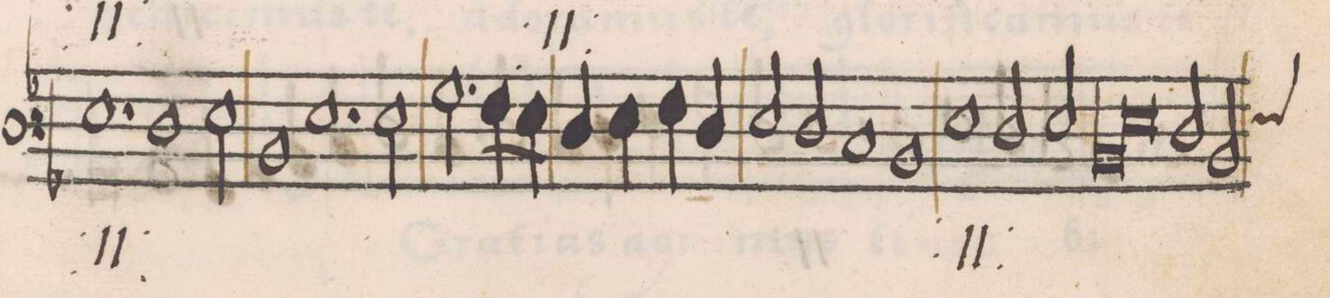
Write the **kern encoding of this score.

**kern	**text
*I"BASSVS	*
*clefF3	*
*k[b-]	*
*M2/1	*
1.G\	Chri-
1F\	.
=66-	=66-
2G\	.
1D/	.
=67-	=67-
1.G\	.
2G\	-ſte
=68-	=68-
2.B-\	.
8A\L	.
8G\J	.
4F/	.
4G\	.
4A\	.
4F/	.
=69-	=69-
2G/	.
2F/	.
1E/	.
=70-	=70-
1D/	.
1G\	Chri-
=71-	=71-
2F/	.
2G/	.
*lig	*
1D/	.
=72-	=72-
1G\	.
*Xlig	*
2F/	-ſte
*	*Xij
*custos:G	*
2D/	.
=73-	=73-
*-	*-
